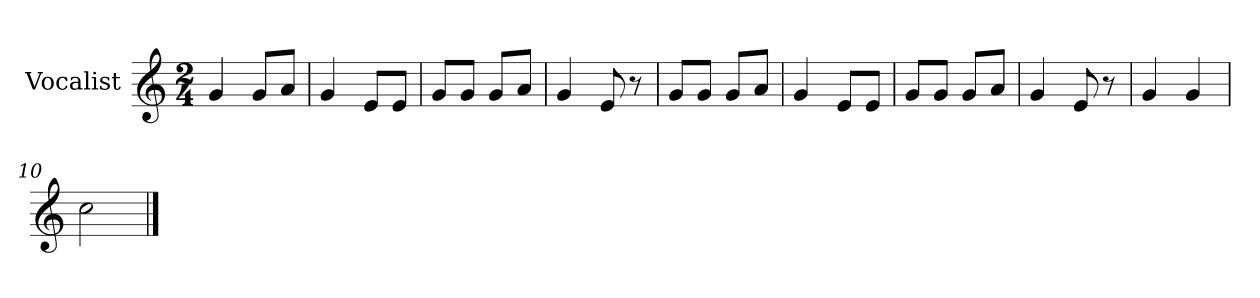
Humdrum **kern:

**kern
*part1
*staff1
*I"Vocalist
*k[]
*C:
*M2/4
=1
4g
8gL
8aJ
=2
4g
8eL
8eJ
=3
8gL
8gJ
8gL
8aJ
=4
4g
8e
8r
=5
8gL
8gJ
8gL
8aJ
=6
4g
8eL
8eJ
=7
8gL
8gJ
8gL
8aJ
=8
4g
8e
8r
=9
4g
4g
=10
2cc
==
*-
